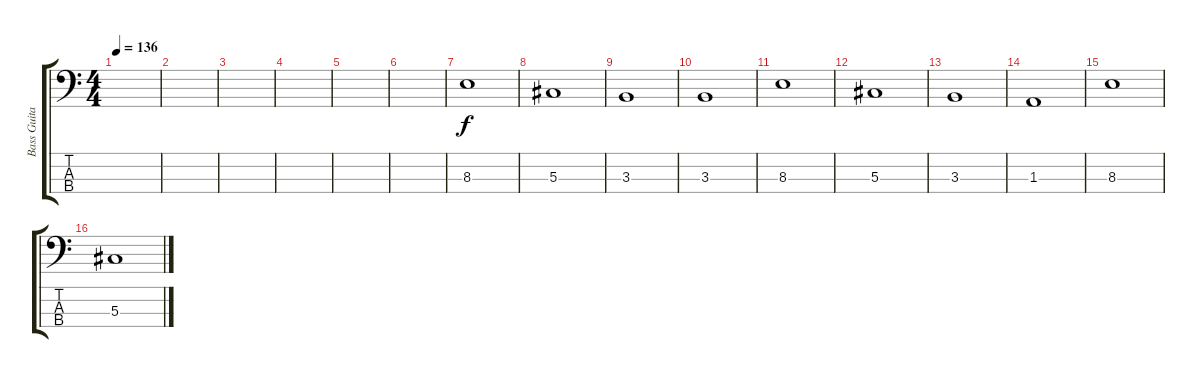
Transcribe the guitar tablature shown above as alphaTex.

\track ("Bass Guitar" "Bass Guita") {instrument electricbassfinger}
\staff {score tabs}
\tuning (Gb2 Db2 Ab1 Db1) {hide}
\ts (4 4)
\tempo 136
\clef f4
\ks c
|
|
|
|
|
|
8.3.1 |
5.3.1 |
3.3.1 |
3.3.1 |
8.3.1 |
5.3.1 |
3.3.1 |
1.3.1 |
8.3.1 |
5.3.1
